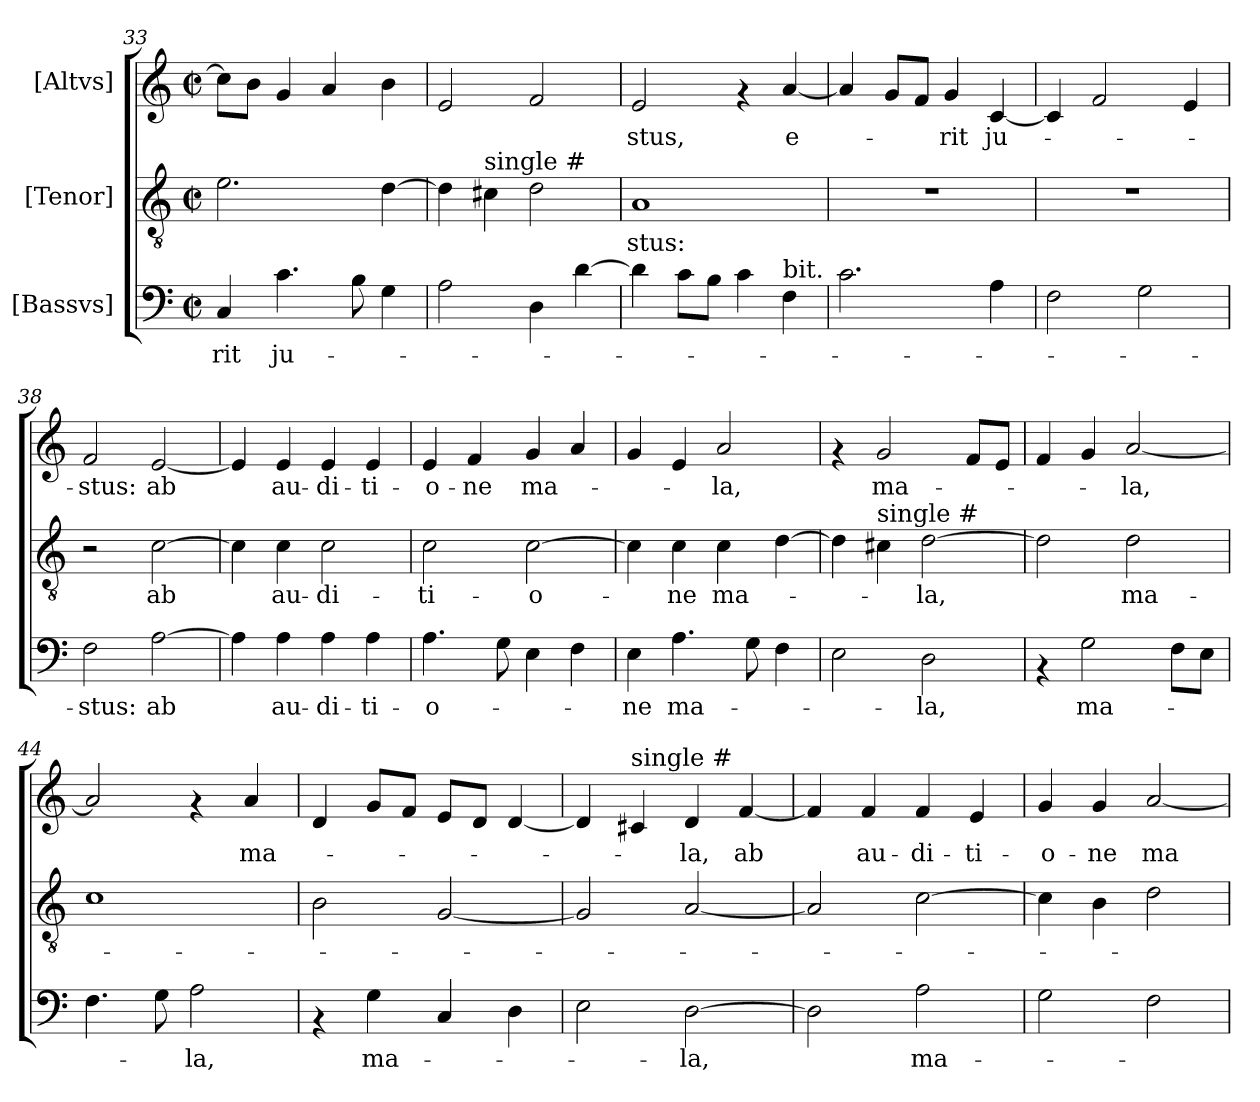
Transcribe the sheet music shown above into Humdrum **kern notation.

**kern	**text	**kern	**text	**kern	**text
*part3	*part3	*part2	*part2	*part1	*part1
*staff3	*staff3	*staff2	*staff2	*staff1	*staff1
*I"[Bassvs]	*	*I"[Tenor]	*	*I"[Altvs]	*
!!LO:LB:g=z
*clefF4	*	*clefGv2	*	*clefG2	*
*k[]	*	*k[]	*	*k[]	*
*C:	*	*C:	*	*C:	*
*M2/2	*	*M2/2	*	*M2/2	*
*met(c|)	*	*met(c|)	*	*met(c|)	*
=33	=33	=33	=33	=33	=33
!	!LO:LY:b	!	!	!	!
4C/	-rit	2.e\	.	8cc\L]	.
.	.	.	.	8b\J	.
!	!LO:LY:b	!	!	!	!
4.c\	ju-	.	.	4g/	.
.	.	.	.	4a/	.
8B\	.	.	.	.	.
4G\	.	[>4d\	.	4b\	.
=34	=34	=34	=34	=34	=34
2A\	.	4d\]	.	2e/	.
!	!	!LO:TX:a:t=single #	!	!	!
.	.	4c#\	.	.	.
4D\	.	2d\	.	2f/	.
[>4d\	.	.	.	.	.
=35	=35	=35	=35	=35	=35
!	!	!	!LO:LY:b	!	!LO:LY:b
4d\]	.	1A	-stus:	2e/	-stus,
8c\L	.	.	.	.	.
8B\J	.	.	.	.	.
4c\	.	.	.	4rf	.
!LO:TX:a:t=bit.	!	!	!	!	!
!	!	!	!	!	!LO:LY:b
4F\	.	.	.	[<4a/	e-
=36	=36	=36	=36	=36	=36
2.c\	.	1r	.	4a/]	.
.	.	.	.	8g/L	.
.	.	.	.	8f/J	.
!	!	!	!	!	!LO:LY:b
.	.	.	.	4g/	-rit
!	!	!	!	!	!LO:LY:b
4A\	.	.	.	[<4c/	ju-
=37	=37	=37	=37	=37	=37
2F\	.	1r	.	4c/]	.
.	.	.	.	2f/	.
2G\	.	.	.	.	.
.	.	.	.	4e/	.
=38	=38	=38	=38	=38	=38
!	!LO:LY:b	!	!	!	!LO:LY:b
2F\	-stus:	2r	.	2f/	-stus:
!	!LO:LY:b	!	!LO:LY:b	!	!LO:LY:b
[>2A\	ab	[>2c\	ab	[<2e/	ab
=39	=39	=39	=39	=39	=39
4A\]	.	4c\]	.	4e/]	.
!	!LO:LY:b	!	!LO:LY:b	!	!LO:LY:b
4A\	au-	4c\	au-	4e/	au-
!	!LO:LY:b	!	!LO:LY:b	!	!LO:LY:b
4A\	-di-	2c\	-di-	4e/	-di-
!	!LO:LY:b	!	!	!	!LO:LY:b
4A\	-ti-	.	.	4e/	-ti-
!!LO:PB:g=z
=40	=40	=40	=40	=40	=40
!	!LO:LY:b	!	!LO:LY:b	!	!LO:LY:b
4.A\	-o-	2c\	-ti-	4e/	-o-
!	!	!	!	!	!LO:LY:b
.	.	.	.	4f/	-ne
8G\	.	.	.	.	.
!	!	!	!LO:LY:b	!	!LO:LY:b
4E\	.	[>2c\	-o-	4g/	ma-
4F\	.	.	.	4a/	.
=41	=41	=41	=41	=41	=41
!	!LO:LY:b	!	!	!	!
4E\	-ne	4c\]	.	4g/	.
!	!LO:LY:b	!	!LO:LY:b	!	!
4.A\	ma-	4c\	-ne	4e/	.
!	!	!	!LO:LY:b	!	!LO:LY:b
.	.	4c\	ma-	2a/	-la,
8G\	.	.	.	.	.
4F\	.	[>4d\	.	.	.
=42	=42	=42	=42	=42	=42
2E\	.	4d\]	.	4rf	.
!	!	!LO:TX:a:t=single #	!	!	!
!	!	!	!	!	!LO:LY:b
.	.	4c#\	.	2g/	ma-
!	!LO:LY:b	!	!LO:LY:b	!	!
2D\	-la,	[>2d\	-la,	.	.
.	.	.	.	8f/L	.
.	.	.	.	8e/J	.
=43	=43	=43	=43	=43	=43
4rAA	.	2d\]	.	4f/	.
!	!LO:LY:b	!	!	!	!
2G\	ma-	.	.	4g/	.
!	!	!	!LO:LY:b	!	!LO:LY:b
.	.	2d\	ma-	[<2a/	-la,
8F\L	.	.	.	.	.
8E\J	.	.	.	.	.
=44	=44	=44	=44	=44	=44
4.F\	.	1c	.	2a/]	.
8G\	.	.	.	.	.
!	!LO:LY:b	!	!	!	!
2A\	-la,	.	.	4rf	.
!	!	!	!	!	!LO:LY:b
.	.	.	.	4a/	ma-
=45	=45	=45	=45	=45	=45
4rAA	.	2B\	.	4d/	.
!	!LO:LY:b	!	!	!	!
4G\	ma-	.	.	8g/L	.
.	.	.	.	8f/J	.
4C/	.	[<2G/	.	8e/L	.
.	.	.	.	8d/J	.
4D\	.	.	.	[<4d/	.
=46	=46	=46	=46	=46	=46
2E\	.	2G/]	.	4d/]	.
!	!	!	!	!LO:TX:a:t=single #	!
.	.	.	.	4c#/	.
!	!LO:LY:b	!	!	!	!LO:LY:b
[>2D\	-la,	[>2A/	.	4d/	-la,
!	!	!	!	!	!LO:LY:b
.	.	.	.	[>4f/	ab
!!LO:PB:g=z
=47	=47	=47	=47	=47	=47
2D\]	.	2A/]	.	4f/]	.
!	!	!	!	!	!LO:LY:b
.	.	.	.	4f/	au-
!	!LO:LY:b	!	!	!	!LO:LY:b
2A\	ma-	[>2c\	.	4f/	-di-
!	!	!	!	!	!LO:LY:b
.	.	.	.	4e/	-ti-
=48	=48	=48	=48	=48	=48
!	!	!	!	!	!LO:LY:b
2G\	.	4c\]	.	4g/	-o-
!	!	!	!	!	!LO:LY:b
.	.	4B\	.	4g/	-ne
!	!	!	!	!	!LO:LY:b
2F\	.	2d\	.	[<2a/	ma-
=	=	=	=	=	=
*-	*-	*-	*-	*-	*-
